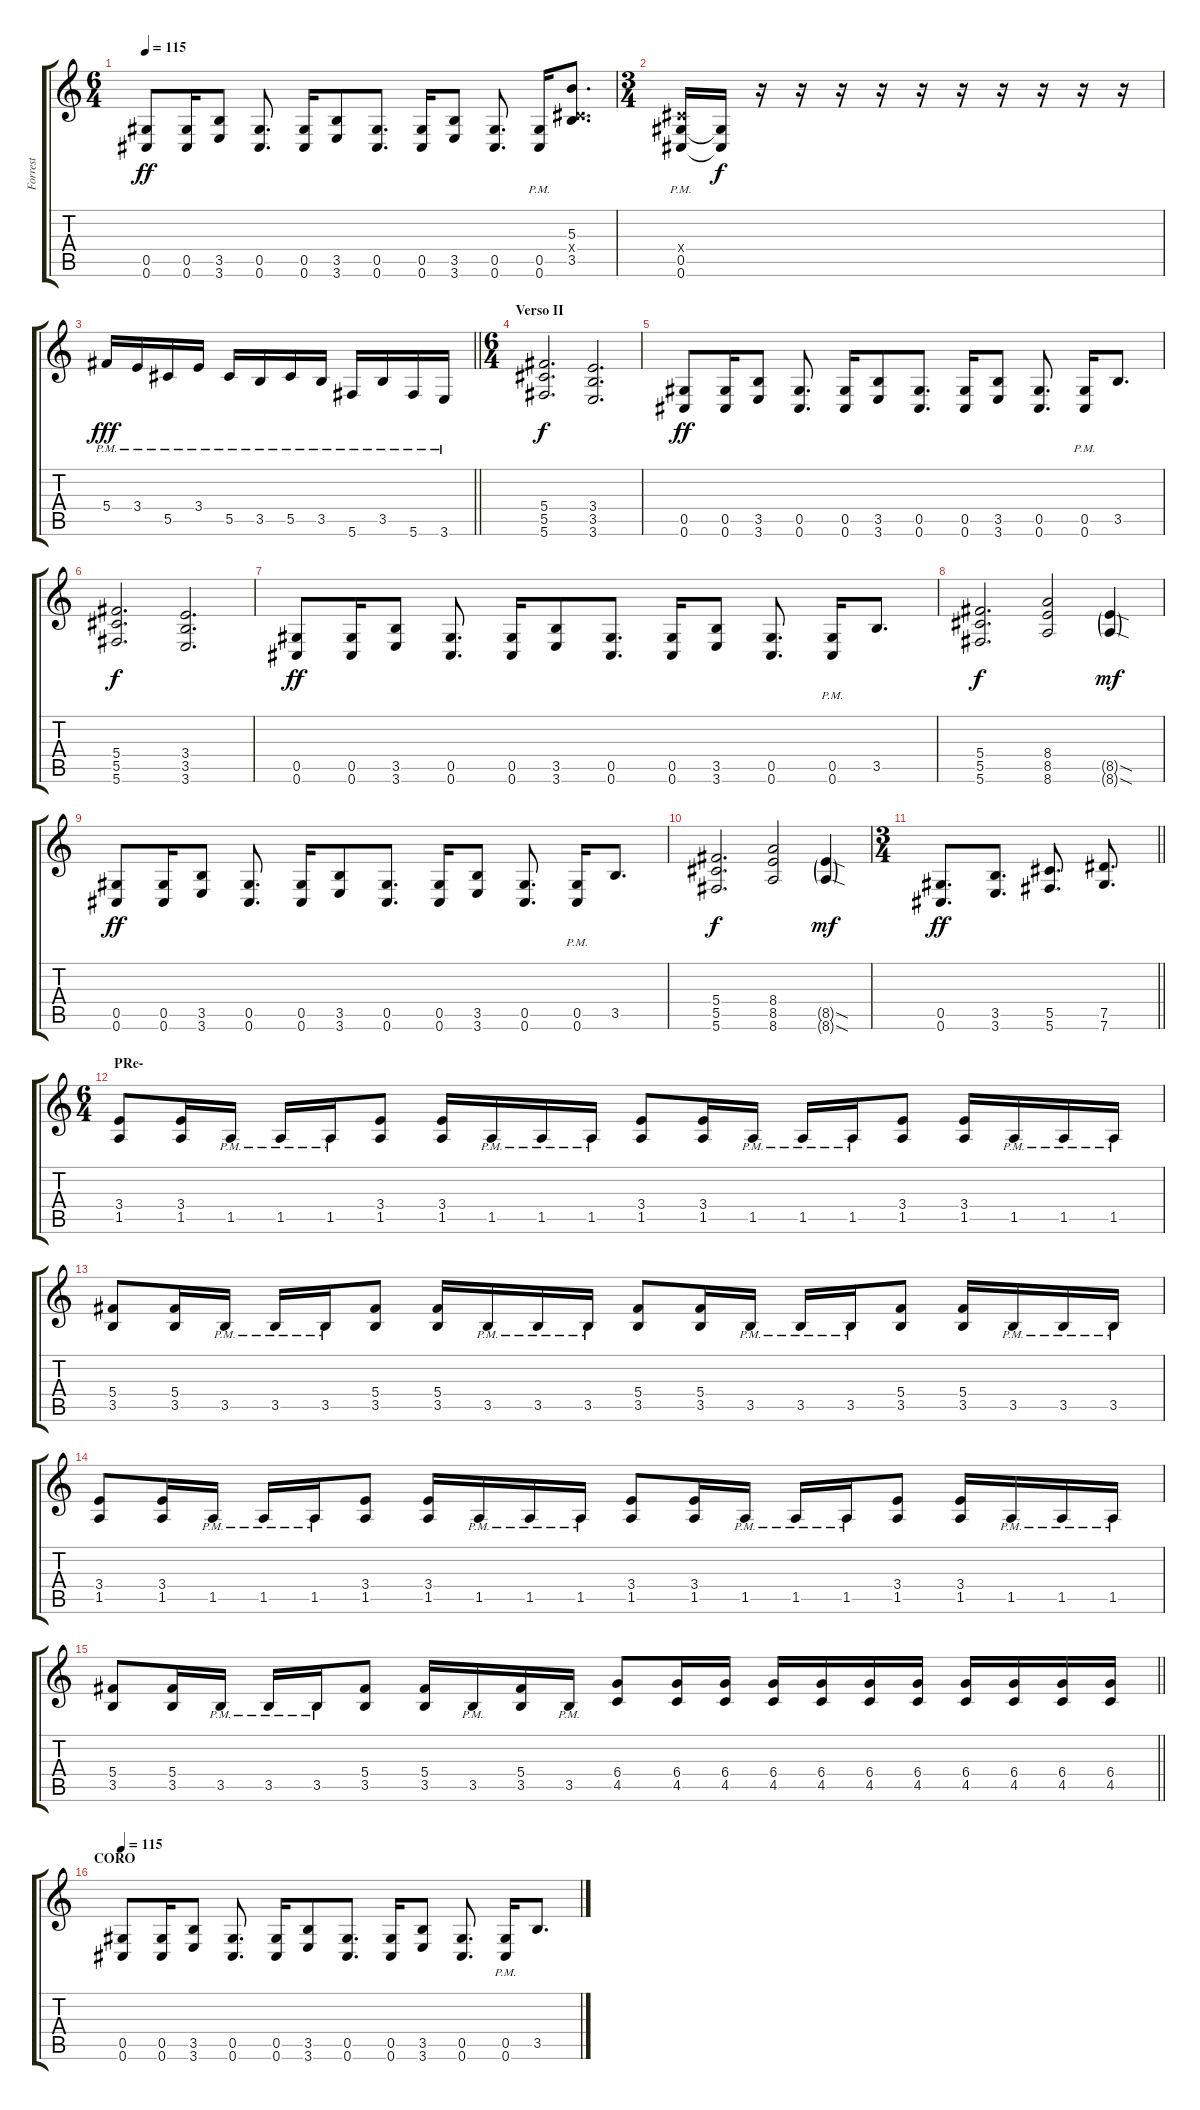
\track ("Forrest" "Forrest") {instrument distortionguitar}
\staff {score tabs}
\tuning (Eb4 Bb3 Gb3 Db3 Ab2 Db2) {hide}
\ts (6 4)
\tempo 115
\clef g2
\ks c
(0.5 0.6).8{dy ff} (0.5 0.6).16 (3.5 3.6).8 (0.5 0.6).8{d} (0.5 0.6).16 (3.5 3.6).8 (0.5 0.6).8{d} (0.5 0.6).16 (3.5 3.6).8 (0.5 0.6).8{d} (0.5{pm} 0.6{pm}).16 (5.3 0.4{x} 3.5).8{d} |
\ts (3 4)
(0.4{x} 0.5{pm} 0.6{pm}).16 (0.5{t} 0.6{t}).16{dy f} r.16 r.16 r.16 r.16 r.16 r.16 r.16 r.16 r.16 r.16 |
\barLineRight lightlight
5.4{pm}.16{dy fff} 3.4{pm}.16 5.5{pm}.16 3.4{pm}.16 5.5{pm}.16 3.5{pm}.16 5.5{pm}.16 3.5{pm}.16 5.6{pm}.16 3.5{pm}.16 5.6{pm}.16 3.6{pm}.16 |
\ts (6 4)
\section ("" "Verso II")
(5.4 5.5 5.6).2{d dy f} (3.4 3.5 3.6).2{d} |
(0.5 0.6).8{dy ff} (0.5 0.6).16 (3.5 3.6).8 (0.5 0.6).8{d} (0.5 0.6).16 (3.5 3.6).8 (0.5 0.6).8{d} (0.5 0.6).16 (3.5 3.6).8 (0.5 0.6).8{d} (0.5{pm} 0.6{pm}).16 3.5.8{d} |
(5.4 5.5 5.6).2{d dy f} (3.4 3.5 3.6).2{d} |
(0.5 0.6).8{dy ff} (0.5 0.6).16 (3.5 3.6).8 (0.5 0.6).8{d} (0.5 0.6).16 (3.5 3.6).8 (0.5 0.6).8{d} (0.5 0.6).16 (3.5 3.6).8 (0.5 0.6).8{d} (0.5{pm} 0.6{pm}).16 3.5.8{d} |
(5.4 5.5 5.6).2{d dy f} (8.4 8.5 8.6).2 (8.5{sod g} 8.6{sod g}).4{dy mf} |
(0.5 0.6).8{dy ff} (0.5 0.6).16 (3.5 3.6).8 (0.5 0.6).8{d} (0.5 0.6).16 (3.5 3.6).8 (0.5 0.6).8{d} (0.5 0.6).16 (3.5 3.6).8 (0.5 0.6).8{d} (0.5{pm} 0.6{pm}).16 3.5.8{d} |
(5.4 5.5 5.6).2{d dy f} (8.4 8.5 8.6).2 (8.5{sod g} 8.6{sod g}).4{dy mf} |
\ts (3 4)
\barLineRight lightlight
(0.5 0.6).8{d dy ff} (3.5 3.6).8{d} (5.5 5.6).8{d} (7.5 7.6).8{d} |
\ts (6 4)
\section ("" "PRe-")
(3.4 1.5).8 (3.4 1.5).16 1.5{pm}.16 1.5{pm}.16 1.5{pm}.16 (3.4 1.5).8 (3.4 1.5).16 1.5{pm}.16 1.5{pm}.16 1.5{pm}.16 (3.4 1.5).8 (3.4 1.5).16 1.5{pm}.16 1.5{pm}.16 1.5{pm}.16 (3.4 1.5).8 (3.4 1.5).16 1.5{pm}.16 1.5{pm}.16 1.5{pm}.16 |
(5.4 3.5).8 (5.4 3.5).16 3.5{pm}.16 3.5{pm}.16 3.5{pm}.16 (5.4 3.5).8 (5.4 3.5).16 3.5{pm}.16 3.5{pm}.16 3.5{pm}.16 (5.4 3.5).8 (5.4 3.5).16 3.5{pm}.16 3.5{pm}.16 3.5{pm}.16 (5.4 3.5).8 (5.4 3.5).16 3.5{pm}.16 3.5{pm}.16 3.5{pm}.16 |
(3.4 1.5).8 (3.4 1.5).16 1.5{pm}.16 1.5{pm}.16 1.5{pm}.16 (3.4 1.5).8 (3.4 1.5).16 1.5{pm}.16 1.5{pm}.16 1.5{pm}.16 (3.4 1.5).8 (3.4 1.5).16 1.5{pm}.16 1.5{pm}.16 1.5{pm}.16 (3.4 1.5).8 (3.4 1.5).16 1.5{pm}.16 1.5{pm}.16 1.5{pm}.16 |
\barLineRight lightlight
(5.4 3.5).8 (5.4 3.5).16 3.5{pm}.16 3.5{pm}.16 3.5{pm}.16 (5.4 3.5).8 (5.4 3.5).16 3.5{pm}.16 (5.4 3.5).16 3.5{pm}.16 (6.4 4.5).8 (6.4 4.5).16 (6.4 4.5).16 (6.4 4.5).16 (6.4 4.5).16 (6.4 4.5).16 (6.4 4.5).16 (6.4 4.5).16 (6.4 4.5).16 (6.4 4.5).16 (6.4 4.5).16 |
\section ("" "CORO")
\tempo 115
(0.5 0.6).8{instrument distortionguitar} (0.5 0.6).16 (3.5 3.6).8 (0.5 0.6).8{d} (0.5 0.6).16 (3.5 3.6).8 (0.5 0.6).8{d} (0.5 0.6).16 (3.5 3.6).8 (0.5 0.6).8{d} (0.5{pm} 0.6{pm}).16 3.5.8{d}
